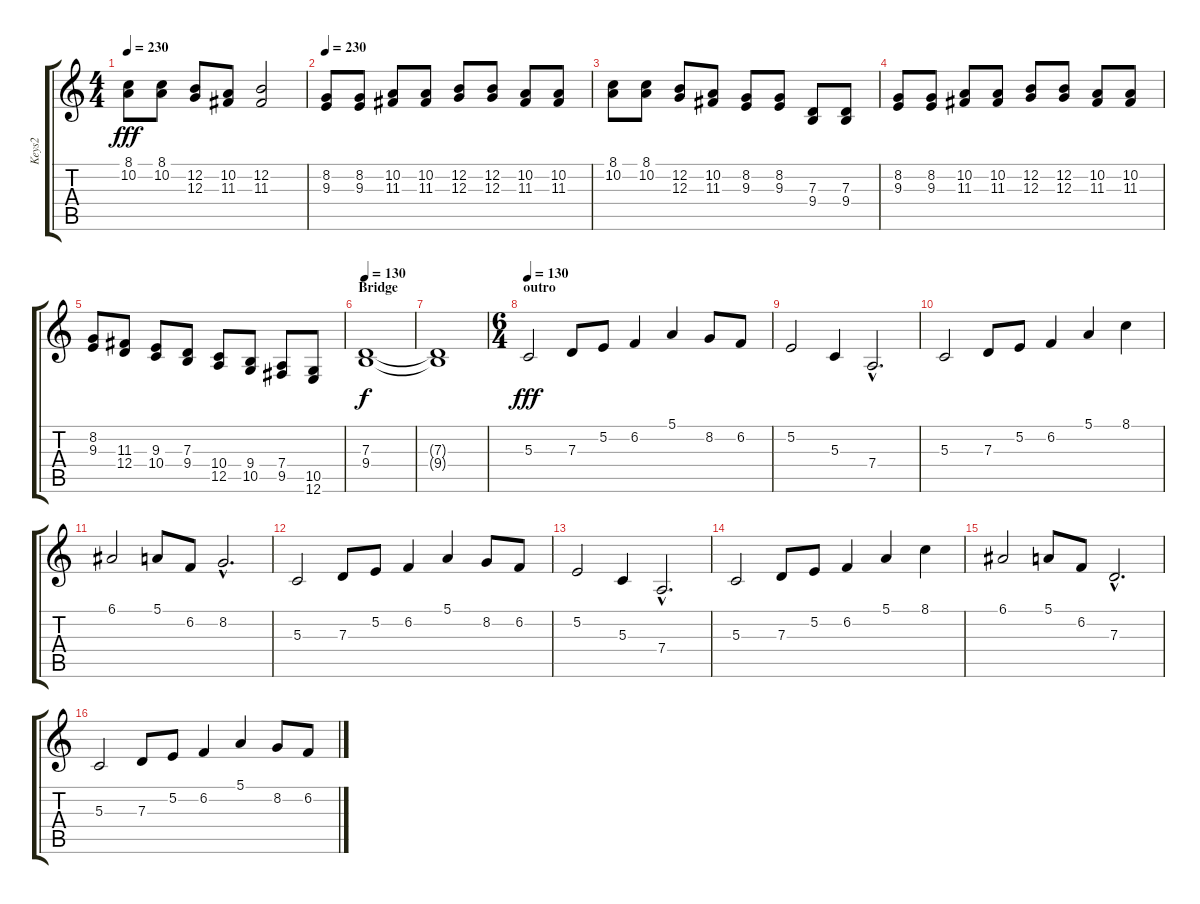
\track ("Keys2" "Keys2") {instrument stringensemble1}
\staff {score tabs}
\tuning (E4 B3 G3 D3 A2 E2) {hide}
\ts (4 4)
\tempo 230
\clef g2
\ks c
(8.1 10.2).8{dy fff} (8.1 10.2).8 (12.2 12.3).8 (10.2 11.3).8 (12.2 11.3).2 |
\tempo 230
(8.2 9.3).8 (8.2 9.3).8 (10.2 11.3).8 (10.2 11.3).8 (12.2 12.3).8 (12.2 12.3).8 (10.2 11.3).8 (10.2 11.3).8 |
(8.1 10.2).8 (8.1 10.2).8 (12.2 12.3).8 (10.2 11.3).8 (8.2 9.3).8 (8.2 9.3).8 (7.3 9.4).8 (7.3 9.4).8 |
(8.2 9.3).8 (8.2 9.3).8 (10.2 11.3).8 (10.2 11.3).8 (12.2 12.3).8 (12.2 12.3).8 (10.2 11.3).8 (10.2 11.3).8 |
(8.2 9.3).8 (11.3 12.4).8 (9.3 10.4).8 (7.3 9.4).8 (10.4 12.5).8 (9.4 10.5).8 (7.4 9.5).8 (10.5 12.6).8 |
\section ("" "Bridge")
\tempo 130
(7.3 9.4).1{dy f} |
(7.3{t} 9.4{t}).1 |
\ts (6 4)
\section ("" "outro")
\tempo 130
5.3.2{dy fff} 7.3.8 5.2.8 6.2.4 5.1.4 8.2.8 6.2.8 |
5.2.2 5.3.4 7.4{hac}.2{d} |
5.3.2 7.3.8 5.2.8 6.2.4 5.1.4 8.1.4 |
6.1.2 5.1.8 6.2.8 8.2{hac}.2{d} |
5.3.2 7.3.8 5.2.8 6.2.4 5.1.4 8.2.8 6.2.8 |
5.2.2 5.3.4 7.4{hac}.2{d} |
5.3.2 7.3.8 5.2.8 6.2.4 5.1.4 8.1.4 |
6.1.2 5.1.8 6.2.8 7.3{hac}.2{d} |
5.3.2 7.3.8 5.2.8 6.2.4 5.1.4 8.2.8 6.2.8
